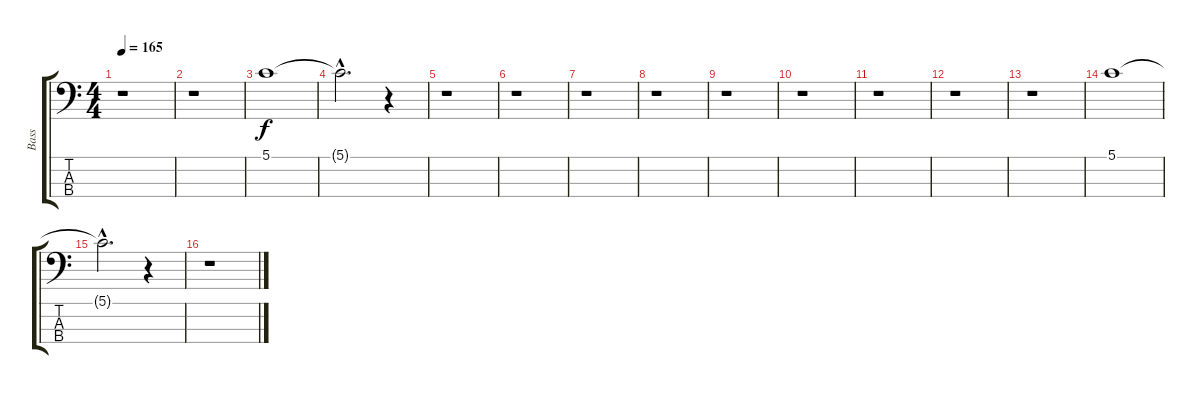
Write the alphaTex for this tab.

\track ("Bass" "Bass") {instrument fretlessbass}
\staff {score tabs}
\tuning (G2 D2 A1 E1) {hide}
\ts (4 4)
\tempo 165
\clef f4
\ks c
r.1{dy f} |
r.1 |
5.1.1 |
5.1{hac t}.2{d} r.4 |
r.1 |
r.1 |
r.1 |
r.1 |
r.1 |
r.1 |
r.1 |
r.1 |
r.1 |
5.1.1 |
5.1{hac t}.2{d} r.4 |
r.1
